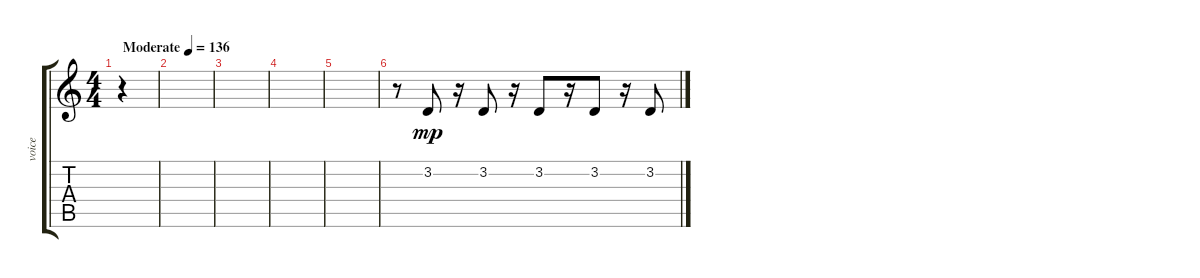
\track ("voice" "voice") {instrument sopranosax}
\staff {score tabs}
\tuning (E4 B3 G3 D3 A2 E2) {hide}
\ts (4 4)
\tempo (136 "Moderate")
\clef g2
\ks c
r.4{txt "" dy mp instrument sopranosax} |
|
|
|
|
r.8 3.2.8 r.16 3.2.8 r.16 3.2.8 r.16 3.2.8 r.16 3.2.8
